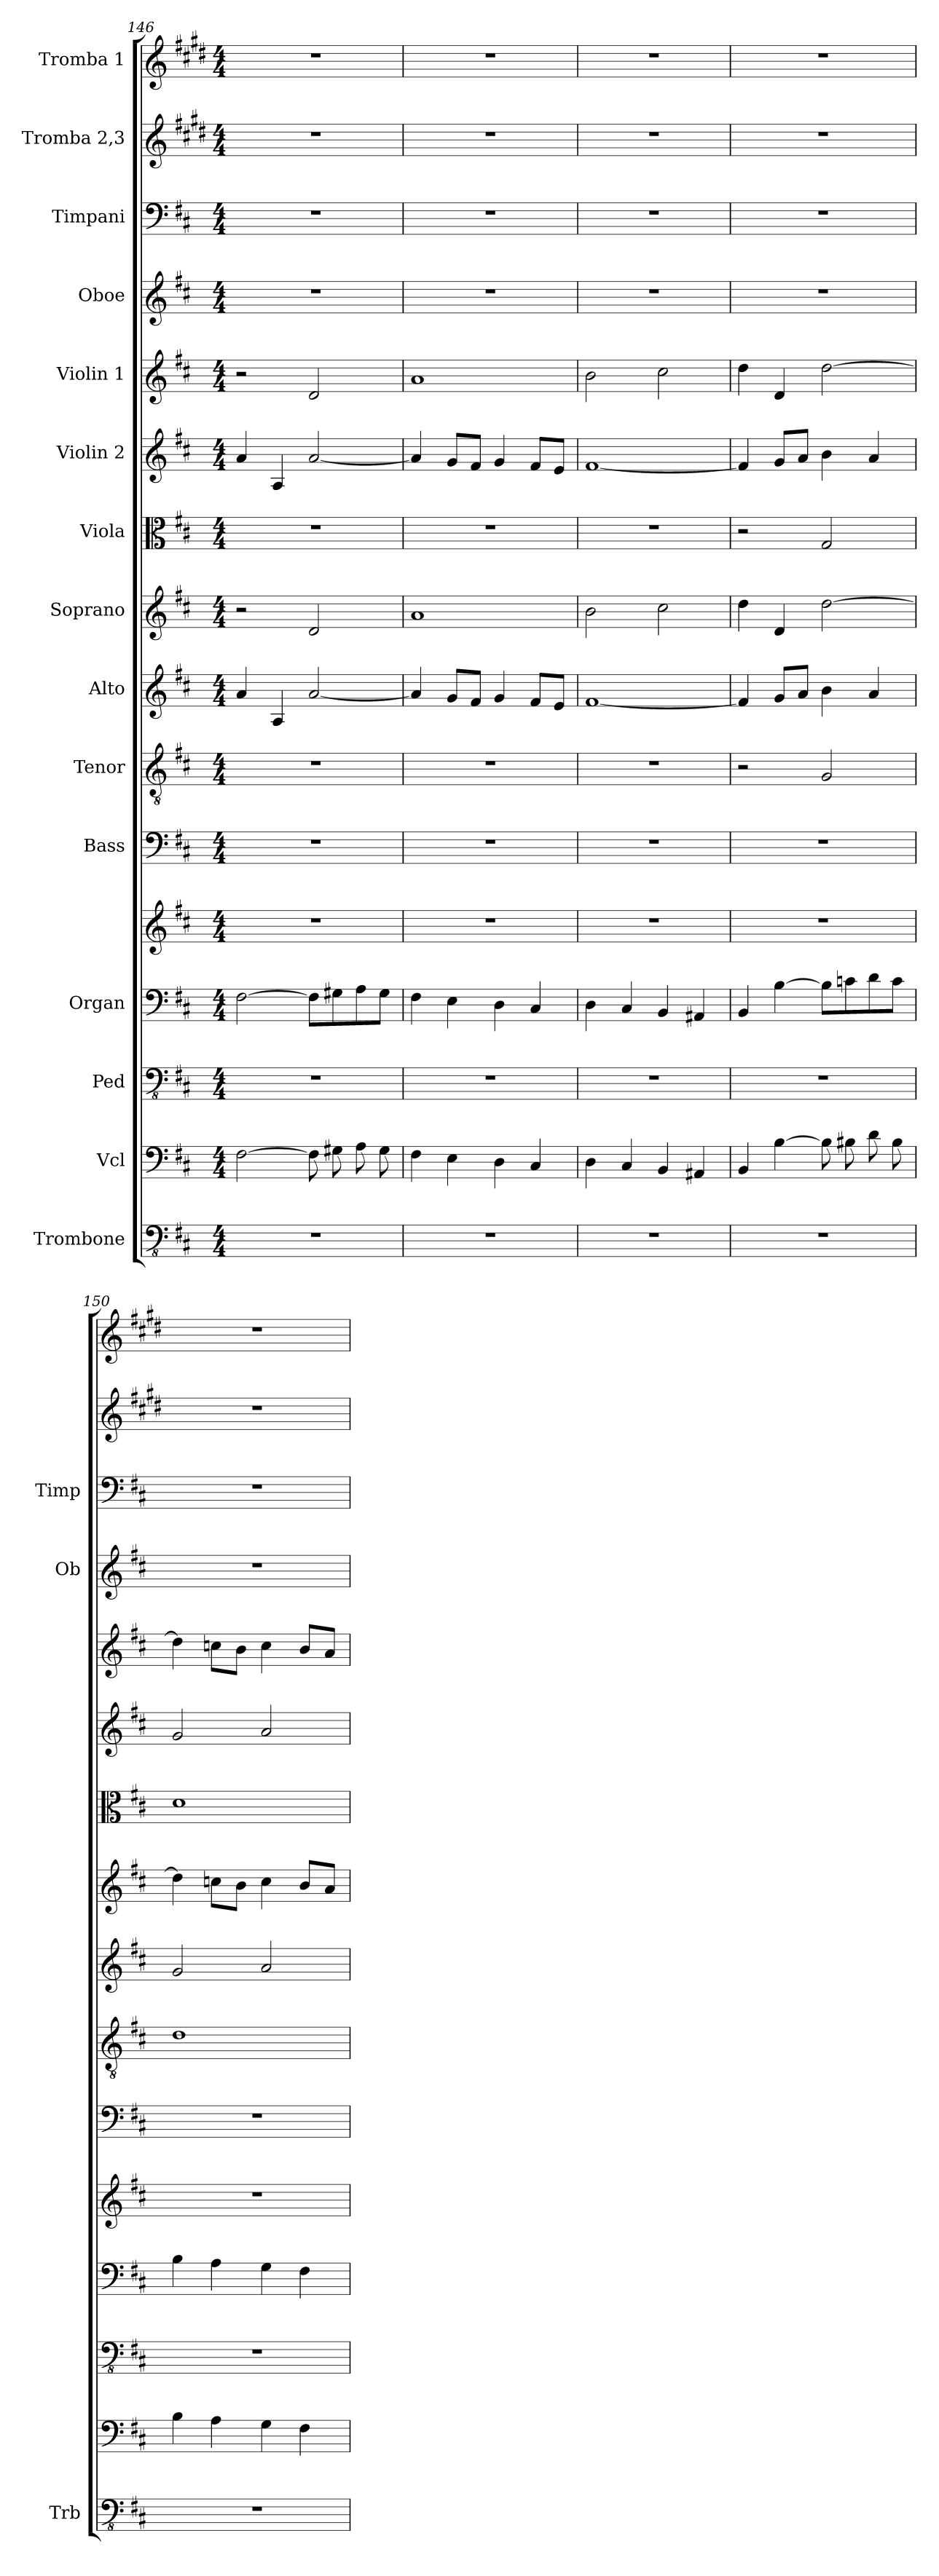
**kern	**kern	**kern	**kern	**kern	**kern	**kern	**kern	**kern	**kern	**kern	**kern	**kern	**kern	**kern	**kern
*part15	*part14	*part13	*part12	*part12	*part11	*part10	*part9	*part8	*part7	*part6	*part5	*part4	*part3	*part2	*part1
*staff16	*staff15	*staff14	*staff13	*staff12	*staff11	*staff10	*staff9	*staff8	*staff7	*staff6	*staff5	*staff4	*staff3	*staff2	*staff1
*I"Trombone	*I"Vcl	*I"Ped	*I"Organ	*	*I"Bass	*I"Tenor	*I"Alto	*I"Soprano	*I"Viola	*I"Violin 2	*I"Violin 1	*I"Oboe	*I"Timpani	*I"Tromba 2,3	*I"Tromba 1
*I'Trb	*	*	*	*	*	*	*	*	*	*	*	*I'Ob	*I'Timp	*	*
*clefFv4	*clefF4	*clefFv4	*clefF4	*clefG2	*clefF4	*clefGv2	*clefG2	*clefG2	*clefC3	*clefG2	*clefG2	*clefG2	*clefF4	*clefG2	*clefG2
*	*	*	*	*	*	*	*	*	*	*	*	*	*	*ITrd1c2	*ITrd1c2
*k[f#c#]	*k[f#c#]	*k[f#c#]	*k[f#c#]	*k[f#c#]	*k[f#c#]	*k[f#c#]	*k[f#c#]	*k[f#c#]	*k[f#c#]	*k[f#c#]	*k[f#c#]	*k[f#c#]	*k[f#c#]	*k[f#c#]	*k[f#c#]
*M4/4	*M4/4	*M4/4	*M4/4	*M4/4	*M4/4	*M4/4	*M4/4	*M4/4	*M4/4	*M4/4	*M4/4	*M4/4	*M4/4	*M4/4	*M4/4
=146	=146	=146	=146	=146	=146	=146	=146	=146	=146	=146	=146	=146	=146	=146	=146
1r	[2F#\	1r	[2F#\	1r	1r	1r	4a/	2r	1r	4a/	2r	1r	1r	1r	1r
.	.	.	.	.	.	.	4A/	.	.	4A/	.	.	.	.	.
.	8F#\]	.	8F#\L]	.	.	.	[2a/	2d/	.	[2a/	2d/	.	.	.	.
.	8G#X\	.	8G#X\	.	.	.	.	.	.	.	.	.	.	.	.
.	8A\	.	8A\	.	.	.	.	.	.	.	.	.	.	.	.
.	8G#\	.	8G#\J	.	.	.	.	.	.	.	.	.	.	.	.
!!LO:PB:g=z
=147	=147	=147	=147	=147	=147	=147	=147	=147	=147	=147	=147	=147	=147	=147	=147
1r	4F#\	1r	4F#\	1r	1r	1r	4a/]	1a	1r	4a/]	1a	1r	1r	1r	1r
.	4E\	.	4E\	.	.	.	8g/L	.	.	8g/L	.	.	.	.	.
.	.	.	.	.	.	.	8f#/J	.	.	8f#/J	.	.	.	.	.
.	4D\	.	4D\	.	.	.	4g/	.	.	4g/	.	.	.	.	.
.	4C#/	.	4C#/	.	.	.	8f#/L	.	.	8f#/L	.	.	.	.	.
.	.	.	.	.	.	.	8e/J	.	.	8e/J	.	.	.	.	.
=148	=148	=148	=148	=148	=148	=148	=148	=148	=148	=148	=148	=148	=148	=148	=148
1r	4D\	1r	4D\	1r	1r	1r	[1f#	2b\	1r	[1f#	2b\	1r	1r	1r	1r
.	4C#/	.	4C#/	.	.	.	.	.	.	.	.	.	.	.	.
.	4BB/	.	4BB/	.	.	.	.	2cc#\	.	.	2cc#\	.	.	.	.
.	4AA#X/	.	4AA#X/	.	.	.	.	.	.	.	.	.	.	.	.
=149	=149	=149	=149	=149	=149	=149	=149	=149	=149	=149	=149	=149	=149	=149	=149
1r	4BB/	1r	4BB/	1r	1r	2r	4f#/]	4dd\	2r	4f#/]	4dd\	1r	1r	1r	1r
.	[4B\	.	[4B\	.	.	.	8g/L	4d/	.	8g/L	4d/	.	.	.	.
.	.	.	.	.	.	.	8a/J	.	.	8a/J	.	.	.	.	.
.	8B\]	.	8B\L]	.	.	2G/	4b\	[2dd\	2G/	4b\	[2dd\	.	.	.	.
.	8B#X\	.	8cn\	.	.	.	.	.	.	.	.	.	.	.	.
.	8d\	.	8d\	.	.	.	4a/	.	.	4a/	.	.	.	.	.
.	8B#\	.	8c\J	.	.	.	.	.	.	.	.	.	.	.	.
=150	=150	=150	=150	=150	=150	=150	=150	=150	=150	=150	=150	=150	=150	=150	=150
1r	4B\	1r	4B\	1r	1r	1d	2g/	4dd\]	1d	2g/	4dd\]	1r	1r	1r	1r
.	4A\	.	4A\	.	.	.	.	8ccn\L	.	.	8ccn\L	.	.	.	.
.	.	.	.	.	.	.	.	8b\J	.	.	8b\J	.	.	.	.
.	4G\	.	4G\	.	.	.	2a/	4cc\	.	2a/	4cc\	.	.	.	.
.	4F#\	.	4F#\	.	.	.	.	8b/L	.	.	8b/L	.	.	.	.
.	.	.	.	.	.	.	.	8a/J	.	.	8a/J	.	.	.	.
=	=	=	=	=	=	=	=	=	=	=	=	=	=	=	=
*-	*-	*-	*-	*-	*-	*-	*-	*-	*-	*-	*-	*-	*-	*-	*-
